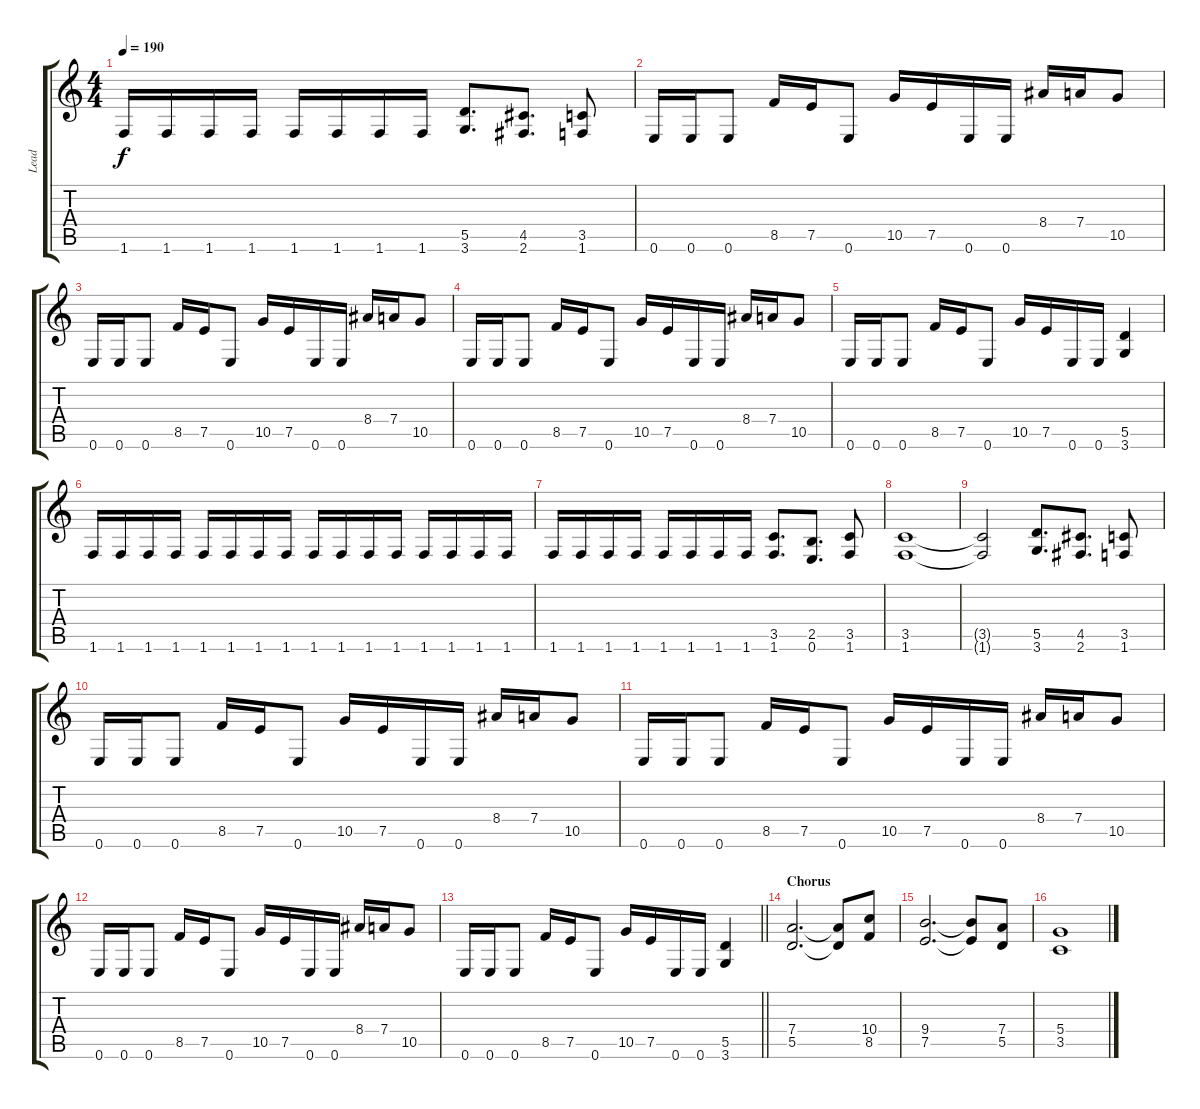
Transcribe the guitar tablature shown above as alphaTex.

\track ("Lead" "Lead") {instrument distortionguitar}
\staff {score tabs}
\tuning (E4 B3 G3 D3 A2 E2) {hide}
\ts (4 4)
\tempo 190
\clef g2
\ks c
1.6.16{dy f} 1.6.16 1.6.16 1.6.16 1.6.16 1.6.16 1.6.16 1.6.16 (5.5 3.6).8{d} (4.5 2.6).8{d} (3.5 1.6).8 |
0.6.16 0.6.16 0.6.8 8.5.16 7.5.16 0.6.8 10.5.16 7.5.16 0.6.16 0.6.16 8.4.16 7.4.16 10.5.8 |
0.6.16 0.6.16 0.6.8 8.5.16 7.5.16 0.6.8 10.5.16 7.5.16 0.6.16 0.6.16 8.4.16 7.4.16 10.5.8 |
0.6.16 0.6.16 0.6.8 8.5.16 7.5.16 0.6.8 10.5.16 7.5.16 0.6.16 0.6.16 8.4.16 7.4.16 10.5.8 |
0.6.16 0.6.16 0.6.8 8.5.16 7.5.16 0.6.8 10.5.16 7.5.16 0.6.16 0.6.16 (5.5 3.6).4 |
1.6.16 1.6.16 1.6.16 1.6.16 1.6.16 1.6.16 1.6.16 1.6.16 1.6.16 1.6.16 1.6.16 1.6.16 1.6.16 1.6.16 1.6.16 1.6.16 |
1.6.16 1.6.16 1.6.16 1.6.16 1.6.16 1.6.16 1.6.16 1.6.16 (3.5 1.6).8{d} (2.5 0.6).8{d} (3.5 1.6).8 |
(3.5 1.6).1 |
(3.5{t} 1.6{t}).2 (5.5 3.6).8{d} (4.5 2.6).8{d} (3.5 1.6).8 |
0.6.16 0.6.16 0.6.8 8.5.16 7.5.16 0.6.8 10.5.16 7.5.16 0.6.16 0.6.16 8.4.16 7.4.16 10.5.8 |
0.6.16 0.6.16 0.6.8 8.5.16 7.5.16 0.6.8 10.5.16 7.5.16 0.6.16 0.6.16 8.4.16 7.4.16 10.5.8 |
0.6.16 0.6.16 0.6.8 8.5.16 7.5.16 0.6.8 10.5.16 7.5.16 0.6.16 0.6.16 8.4.16 7.4.16 10.5.8 |
\barLineRight lightlight
0.6.16 0.6.16 0.6.8 8.5.16 7.5.16 0.6.8 10.5.16 7.5.16 0.6.16 0.6.16 (5.5 3.6).4 |
\section ("" "Chorus")
(7.4 5.5).2{d} (7.4{t} 5.5{t}).8 (10.4 8.5).8 |
(9.4 7.5).2{d} (9.4{t} 7.5{t}).8 (7.4 5.5).8 |
(5.4 3.5).1
